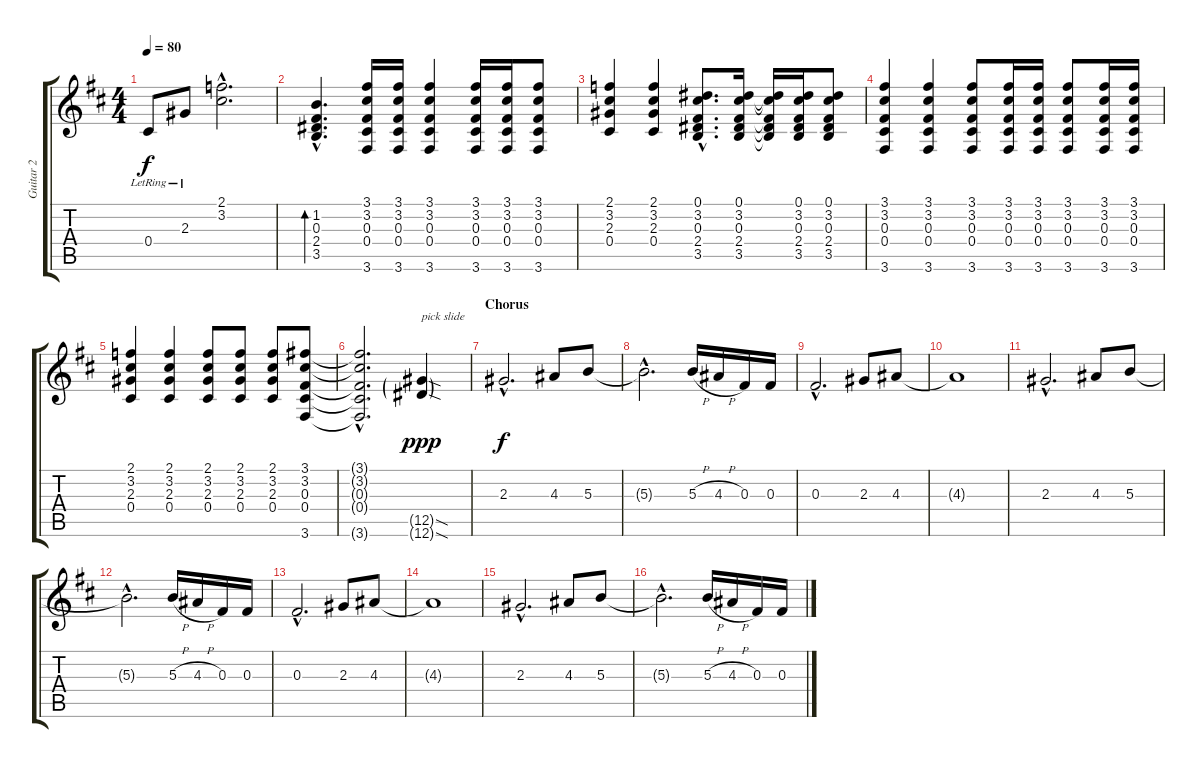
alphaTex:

\track ("Guitar 2" "Guitar 2") {instrument electricguitarjazz}
\staff {score tabs}
\tuning (Eb4 Bb3 Gb3 Db3 Ab2 Eb2) {hide}
\ts (4 4)
\tempo 80
\clef g2
\ks d
0.4{lr}.8{dy f} 2.3{lr}.8 (2.1{hac} 3.2{hac}).2{d} |
(1.2{hac} 0.3{hac} 2.4{hac} 3.5{hac}).4{d bd 120} (3.1 3.2 0.3 0.4 3.6).16 (3.1 3.2 0.3 0.4 3.6).16 (3.1 3.2 0.3 0.4 3.6).4 (3.1 3.2 0.3 0.4 3.6).16 (3.1 3.2 0.3 0.4 3.6).16 (3.1 3.2 0.3 0.4 3.6).8 |
(2.1 3.2 2.3 0.4).4 (2.1 3.2 2.3 0.4).4 (0.1{hac} 3.2{hac} 0.3{hac} 2.4{hac} 3.5{hac}).8{d} (0.1 3.2 0.3 2.4 3.5).16 (0.1{t} 3.2{t} 0.3{t} 2.4{t} 3.5{t}).16 (0.1 3.2 0.3 2.4 3.5).16 (0.1 3.2 0.3 2.4 3.5).8 |
(3.1 3.2 0.3 0.4 3.6).4 (3.1 3.2 0.3 0.4 3.6).4 (3.1 3.2 0.3 0.4 3.6).8 (3.1 3.2 0.3 0.4 3.6).16 (3.1 3.2 0.3 0.4 3.6).16 (3.1 3.2 0.3 0.4 3.6).8 (3.1 3.2 0.3 0.4 3.6).16 (3.1 3.2 0.3 0.4 3.6).16 |
(2.1 3.2 2.3 0.4).4 (2.1 3.2 2.3 0.4).4 (2.1 3.2 2.3 0.4).8 (2.1 3.2 2.3 0.4).8 (2.1 3.2 2.3 0.4).8 (3.1 3.2 0.3 0.4 3.6).8 |
(3.1{hac t} 3.2{hac t} 0.3{hac t} 0.4{hac t} 3.6{hac t}).2{d} (12.5{sod g} 12.6{sod g}).4{txt "pick slide" dy ppp} |
\section ("" "Chorus")
2.3{hac}.2{d dy f instrument distortionguitar} 4.3.8 5.3.8 |
5.3{hac t}.2{d} 5.3{h}.16 4.3{h}.16 0.3.16 0.3.16 |
0.3{hac}.2{d} 2.3.8 4.3.8 |
4.3{t}.1 |
2.3{hac}.2{d} 4.3.8 5.3.8 |
5.3{hac t}.2{d} 5.3{h}.16 4.3{h}.16 0.3.16 0.3.16 |
0.3{hac}.2{d} 2.3.8 4.3.8 |
4.3{t}.1 |
2.3{hac}.2{d} 4.3.8 5.3.8 |
5.3{hac t}.2{d} 5.3{h}.16 4.3{h}.16 0.3.16 0.3.16
